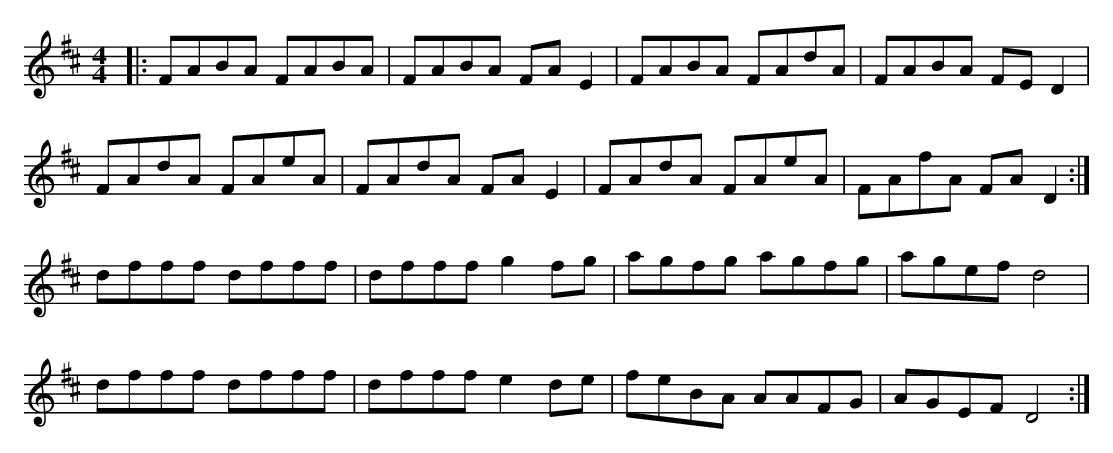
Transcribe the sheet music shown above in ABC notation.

X:1
M:4/4
K:D
|:FABA FABA|FABA FAE2|FABA FAdA|FABA FED2|
FAdA FAeA|FAdA FAE2|FAdA FAeA|FAfA FAD2:|
dfff dfff|dfff g2fg|agfg agfg|agef d4|
dfff dfff|dfff e2de|feBA AAFG|AGEF D4:|
